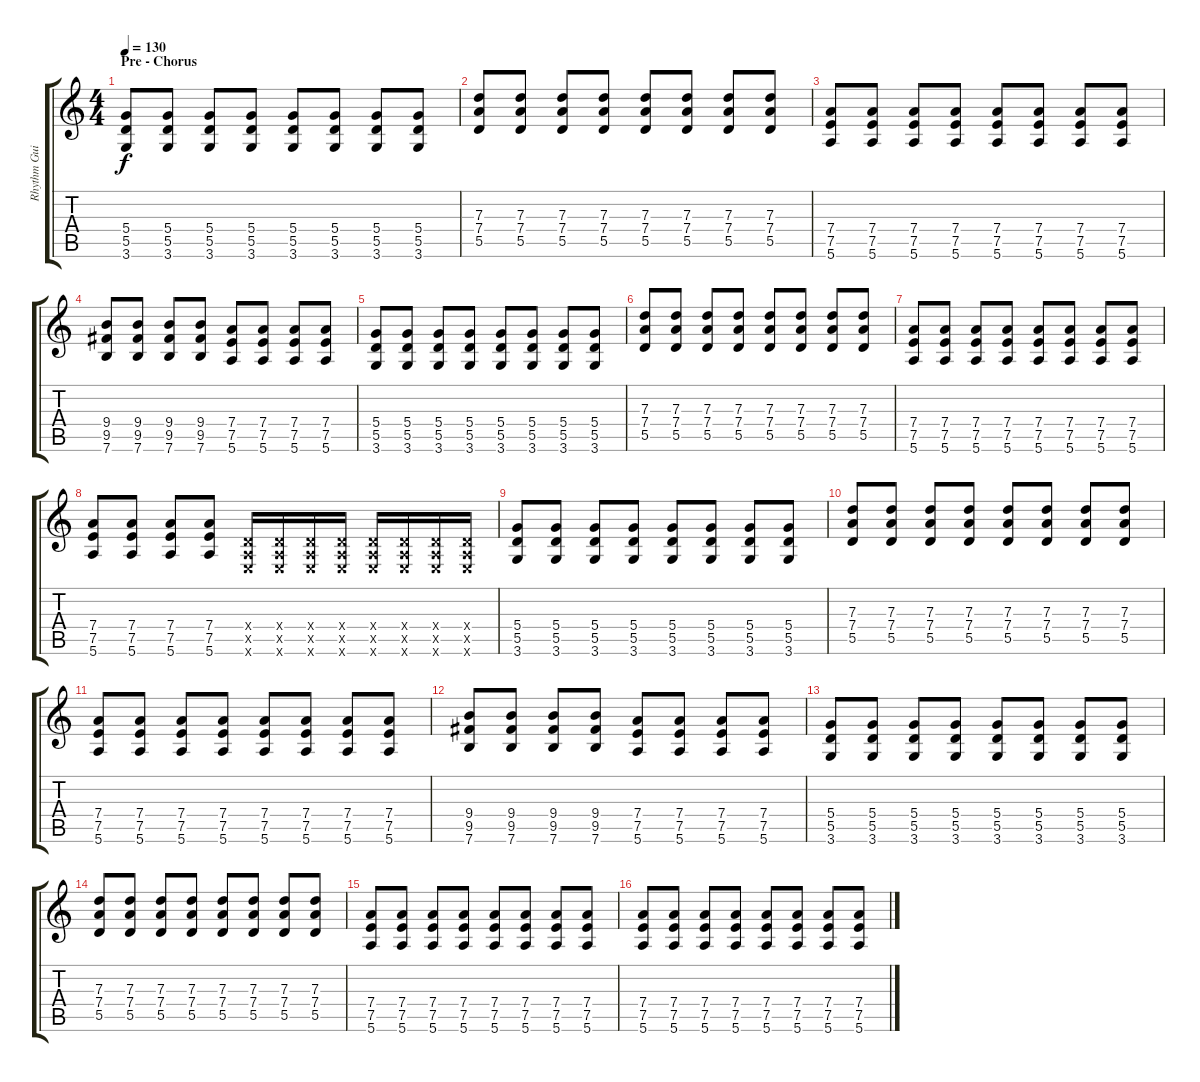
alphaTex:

\track ("Rhythm Guitar" "Rhythm Gui") {instrument distortionguitar}
\staff {score tabs}
\tuning (E4 B3 G3 D3 A2 E2) {hide}
\ts (4 4)
\section ("" "Pre - Chorus")
\tempo 130
\clef g2
\ks c
(5.4 5.5 3.6).8{dy f} (5.4 5.5 3.6).8 (5.4 5.5 3.6).8 (5.4 5.5 3.6).8 (5.4 5.5 3.6).8 (5.4 5.5 3.6).8 (5.4 5.5 3.6).8 (5.4 5.5 3.6).8 |
(7.3 7.4 5.5).8 (7.3 7.4 5.5).8 (7.3 7.4 5.5).8 (7.3 7.4 5.5).8 (7.3 7.4 5.5).8 (7.3 7.4 5.5).8 (7.3 7.4 5.5).8 (7.3 7.4 5.5).8 |
(7.4 7.5 5.6).8 (7.4 7.5 5.6).8 (7.4 7.5 5.6).8 (7.4 7.5 5.6).8 (7.4 7.5 5.6).8 (7.4 7.5 5.6).8 (7.4 7.5 5.6).8 (7.4 7.5 5.6).8 |
(9.4 9.5 7.6).8 (9.4 9.5 7.6).8 (9.4 9.5 7.6).8 (9.4 9.5 7.6).8 (7.4 7.5 5.6).8 (7.4 7.5 5.6).8 (7.4 7.5 5.6).8 (7.4 7.5 5.6).8 |
(5.4 5.5 3.6).8 (5.4 5.5 3.6).8 (5.4 5.5 3.6).8 (5.4 5.5 3.6).8 (5.4 5.5 3.6).8 (5.4 5.5 3.6).8 (5.4 5.5 3.6).8 (5.4 5.5 3.6).8 |
(7.3 7.4 5.5).8 (7.3 7.4 5.5).8 (7.3 7.4 5.5).8 (7.3 7.4 5.5).8 (7.3 7.4 5.5).8 (7.3 7.4 5.5).8 (7.3 7.4 5.5).8 (7.3 7.4 5.5).8 |
(7.4 7.5 5.6).8 (7.4 7.5 5.6).8 (7.4 7.5 5.6).8 (7.4 7.5 5.6).8 (7.4 7.5 5.6).8 (7.4 7.5 5.6).8 (7.4 7.5 5.6).8 (7.4 7.5 5.6).8 |
(7.4 7.5 5.6).8 (7.4 7.5 5.6).8 (7.4 7.5 5.6).8 (7.4 7.5 5.6).8 (0.4{x} 0.5{x} 0.6{x}).16{volume 16} (0.4{x} 0.5{x} 0.6{x}).16 (0.4{x} 0.5{x} 0.6{x}).16 (0.4{x} 0.5{x} 0.6{x}).16 (0.4{x} 0.5{x} 0.6{x}).16 (0.4{x} 0.5{x} 0.6{x}).16 (0.4{x} 0.5{x} 0.6{x}).16 (0.4{x} 0.5{x} 0.6{x}).16 |
(5.4 5.5 3.6).8{volume 12} (5.4 5.5 3.6).8 (5.4 5.5 3.6).8 (5.4 5.5 3.6).8 (5.4 5.5 3.6).8 (5.4 5.5 3.6).8 (5.4 5.5 3.6).8 (5.4 5.5 3.6).8 |
(7.3 7.4 5.5).8 (7.3 7.4 5.5).8 (7.3 7.4 5.5).8 (7.3 7.4 5.5).8 (7.3 7.4 5.5).8 (7.3 7.4 5.5).8 (7.3 7.4 5.5).8 (7.3 7.4 5.5).8 |
(7.4 7.5 5.6).8 (7.4 7.5 5.6).8 (7.4 7.5 5.6).8 (7.4 7.5 5.6).8 (7.4 7.5 5.6).8 (7.4 7.5 5.6).8 (7.4 7.5 5.6).8 (7.4 7.5 5.6).8 |
(9.4 9.5 7.6).8 (9.4 9.5 7.6).8 (9.4 9.5 7.6).8 (9.4 9.5 7.6).8 (7.4 7.5 5.6).8 (7.4 7.5 5.6).8 (7.4 7.5 5.6).8 (7.4 7.5 5.6).8 |
(5.4 5.5 3.6).8 (5.4 5.5 3.6).8 (5.4 5.5 3.6).8 (5.4 5.5 3.6).8 (5.4 5.5 3.6).8 (5.4 5.5 3.6).8 (5.4 5.5 3.6).8 (5.4 5.5 3.6).8 |
(7.3 7.4 5.5).8 (7.3 7.4 5.5).8 (7.3 7.4 5.5).8 (7.3 7.4 5.5).8 (7.3 7.4 5.5).8 (7.3 7.4 5.5).8 (7.3 7.4 5.5).8 (7.3 7.4 5.5).8 |
(7.4 7.5 5.6).8 (7.4 7.5 5.6).8 (7.4 7.5 5.6).8 (7.4 7.5 5.6).8 (7.4 7.5 5.6).8 (7.4 7.5 5.6).8 (7.4 7.5 5.6).8 (7.4 7.5 5.6).8 |
(7.4 7.5 5.6).8 (7.4 7.5 5.6).8 (7.4 7.5 5.6).8 (7.4 7.5 5.6).8 (7.4 7.5 5.6).8 (7.4 7.5 5.6).8 (7.4 7.5 5.6).8 (7.4 7.5 5.6).8
